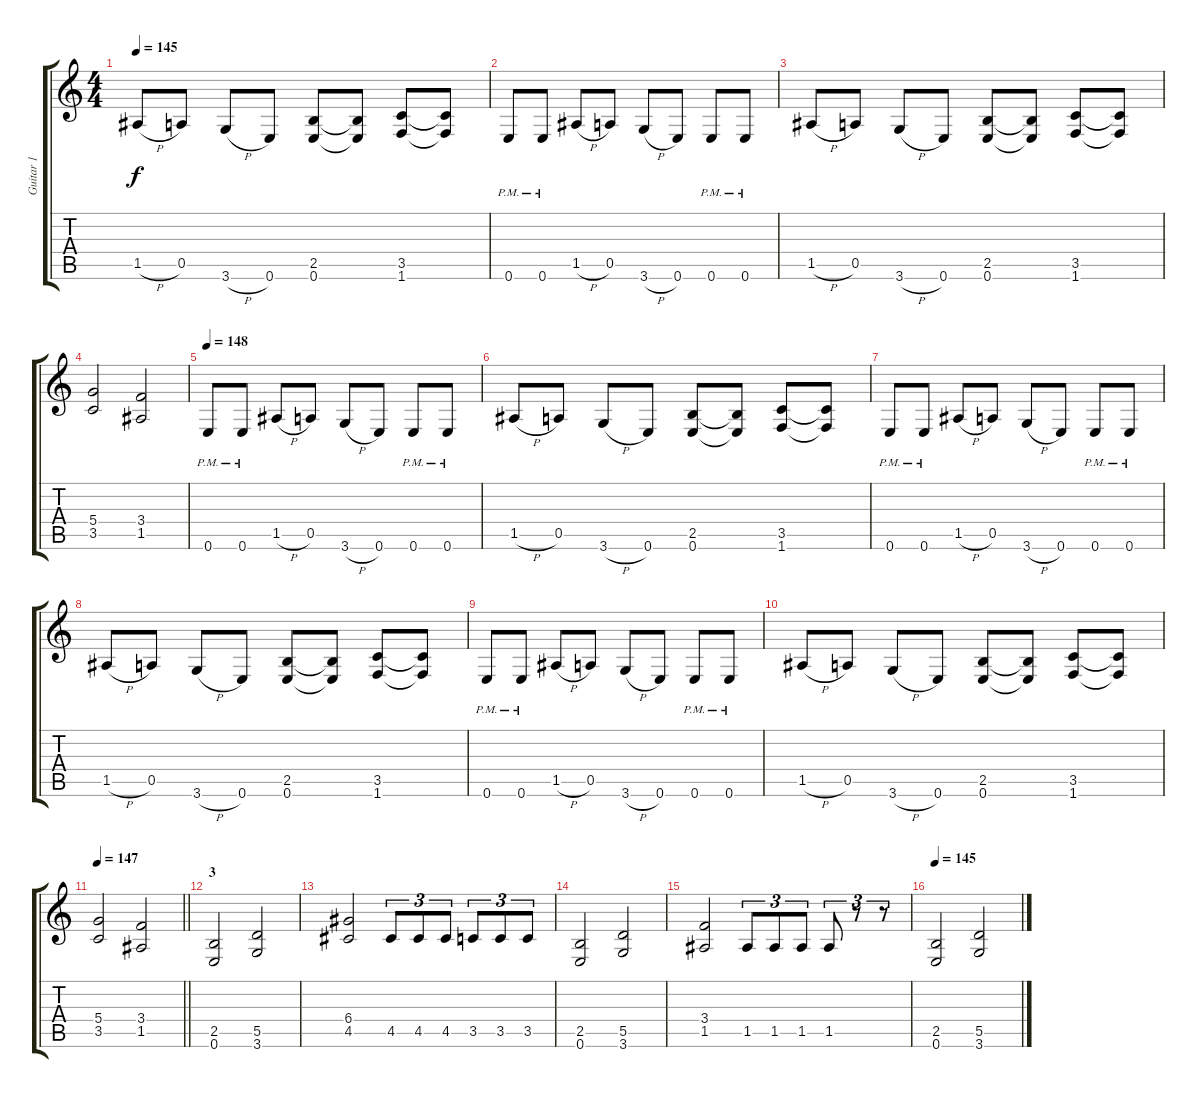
\track ("Guitar 1" "Guitar 1") {instrument distortionguitar}
\staff {score tabs}
\tuning (E4 B3 G3 D3 A2 E2) {hide}
\ts (4 4)
\tempo 145
\clef g2
\ks c
1.5{h}.8{dy f} 0.5.8 3.6{h}.8 0.6.8 (2.5 0.6).8 (2.5{t} 0.6{t}).8 (3.5 1.6).8 (3.5{t} 1.6{t}).8 |
0.6{pm}.8 0.6{pm}.8 1.5{h}.8 0.5.8 3.6{h}.8 0.6.8 0.6{pm}.8 0.6{pm}.8 |
1.5{h}.8 0.5.8 3.6{h}.8 0.6.8 (2.5 0.6).8 (2.5{t} 0.6{t}).8 (3.5 1.6).8 (3.5{t} 1.6{t}).8 |
(5.4 3.5).2 (3.4 1.5).2 |
\tempo 148
0.6{pm}.8 0.6{pm}.8 1.5{h}.8 0.5.8 3.6{h}.8 0.6.8 0.6{pm}.8 0.6{pm}.8 |
1.5{h}.8 0.5.8 3.6{h}.8 0.6.8 (2.5 0.6).8 (2.5{t} 0.6{t}).8 (3.5 1.6).8 (3.5{t} 1.6{t}).8 |
0.6{pm}.8 0.6{pm}.8 1.5{h}.8 0.5.8 3.6{h}.8 0.6.8 0.6{pm}.8 0.6{pm}.8 |
1.5{h}.8 0.5.8 3.6{h}.8 0.6.8 (2.5 0.6).8 (2.5{t} 0.6{t}).8 (3.5 1.6).8 (3.5{t} 1.6{t}).8 |
0.6{pm}.8 0.6{pm}.8 1.5{h}.8 0.5.8 3.6{h}.8 0.6.8 0.6{pm}.8 0.6{pm}.8 |
1.5{h}.8 0.5.8 3.6{h}.8 0.6.8 (2.5 0.6).8 (2.5{t} 0.6{t}).8 (3.5 1.6).8 (3.5{t} 1.6{t}).8 |
\tempo 147
\barLineRight lightlight
(5.4 3.5).2 (3.4 1.5).2 |
\section ("" "3")
(2.5 0.6).2 (5.5 3.6).2 |
(6.4 4.5).2 4.5.8{tu (3 2)} 4.5.8{tu (3 2)} 4.5.8{tu (3 2)} 3.5.8{tu (3 2)} 3.5.8{tu (3 2)} 3.5.8{tu (3 2)} |
(2.5 0.6).2 (5.5 3.6).2 |
(3.4 1.5).2 1.5.8{tu (3 2)} 1.5.8{tu (3 2)} 1.5.8{tu (3 2)} 1.5.8{tu (3 2)} r.8{tu (3 2)} r.8{tu (3 2)} |
\tempo 145
(2.5 0.6).2 (5.5 3.6).2
